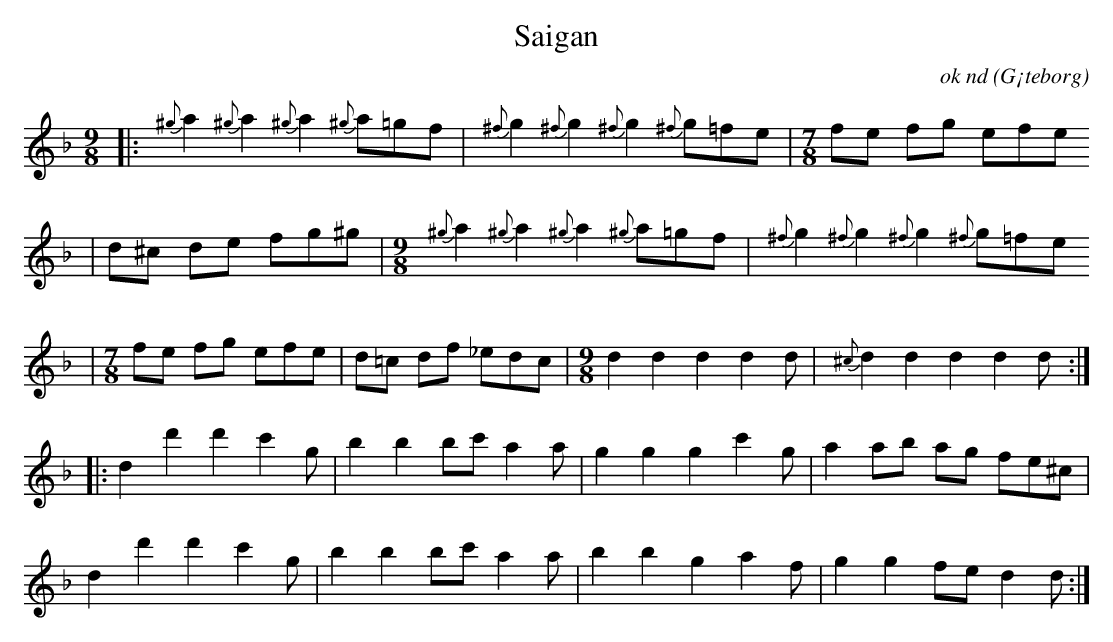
X:1
T:Saigan
C:ok nd
O:G¡teborg
M:9/8
L:1/4
K:Dm
|: {^g}a {^g}a {^g}a {^g}a/=g/f/ | {^f}g {^f}g {^f}g {^f}g/=f/e/ |[M:7/8] f/e/ f/g/ e/f/e/
| d/^c/ d/e/ f/g/^g/ |[M:9/8] {^g}a {^g}a {^g}a {^g}a/=g/f/ | {^f}g {^f}g {^f}g {^f}g/=f/e/
|[M:7/8] f/e/ f/g/ e/f/e/ | d/=c/ d/f/ _e/d/c/ |[M:9/8] d d d d d/ | {^c}d d d d d/:|
|: d d' d' c' g/ | b b b/c'/ a a/ | g g g c' g/ | a a/b/ a/g/ f/e/^c/ |
 d d' d' c' g/ | b b b/c'/ a a/ |b b g a f/ | g g f/e/ d d/ :|
